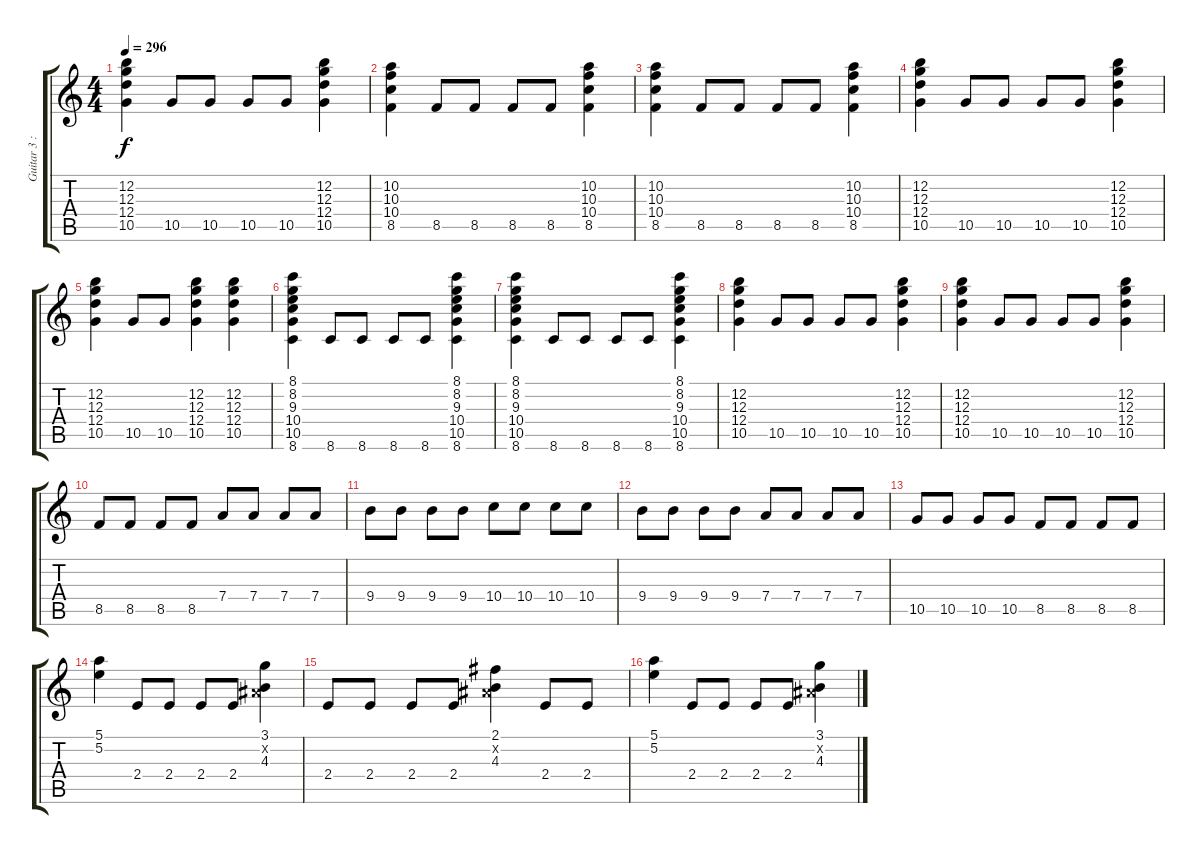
\track ("Guitar 3 : Rafael" "Guitar 3 :") {instrument overdrivenguitar}
\staff {score tabs}
\tuning (E4 B3 G3 D3 A2 E2) {hide}
\ts (4 4)
\tempo 296
\clef g2
\ks c
(12.2 12.3 12.4 10.5).4{dy f} 10.5.8 10.5.8 10.5.8 10.5.8 (12.2 12.3 12.4 10.5).4 |
(10.2 10.3 10.4 8.5).4 8.5.8 8.5.8 8.5.8 8.5.8 (10.2 10.3 10.4 8.5).4 |
(10.2 10.3 10.4 8.5).4 8.5.8 8.5.8 8.5.8 8.5.8 (10.2 10.3 10.4 8.5).4 |
(12.2 12.3 12.4 10.5).4 10.5.8 10.5.8 10.5.8 10.5.8 (12.2 12.3 12.4 10.5).4 |
(12.2 12.3 12.4 10.5).4 10.5.8 10.5.8 (12.2 12.3 12.4 10.5).4 (12.2 12.3 12.4 10.5).4 |
(8.1 8.2 9.3 10.4 10.5 8.6).4 8.6.8 8.6.8 8.6.8 8.6.8 (8.1 8.2 9.3 10.4 10.5 8.6).4 |
(8.1 8.2 9.3 10.4 10.5 8.6).4 8.6.8 8.6.8 8.6.8 8.6.8 (8.1 8.2 9.3 10.4 10.5 8.6).4 |
(12.2 12.3 12.4 10.5).4 10.5.8 10.5.8 10.5.8 10.5.8 (12.2 12.3 12.4 10.5).4 |
(12.2 12.3 12.4 10.5).4 10.5.8 10.5.8 10.5.8 10.5.8 (12.2 12.3 12.4 10.5).4 |
8.5.8 8.5.8 8.5.8 8.5.8 7.4.8 7.4.8 7.4.8 7.4.8 |
9.4.8 9.4.8 9.4.8 9.4.8 10.4.8 10.4.8 10.4.8 10.4.8 |
9.4.8 9.4.8 9.4.8 9.4.8 7.4.8 7.4.8 7.4.8 7.4.8 |
10.5.8 10.5.8 10.5.8 10.5.8 8.5.8 8.5.8 8.5.8 8.5.8 |
(5.1 5.2).4 2.4.8 2.4.8 2.4.8 2.4.8 (3.1 -1.2{x} 4.3).4 |
2.4.8 2.4.8 2.4.8 2.4.8 (2.1 -1.2{x} 4.3).4 2.4.8 2.4.8 |
(5.1 5.2).4 2.4.8 2.4.8 2.4.8 2.4.8 (3.1 -1.2{x} 4.3).4
